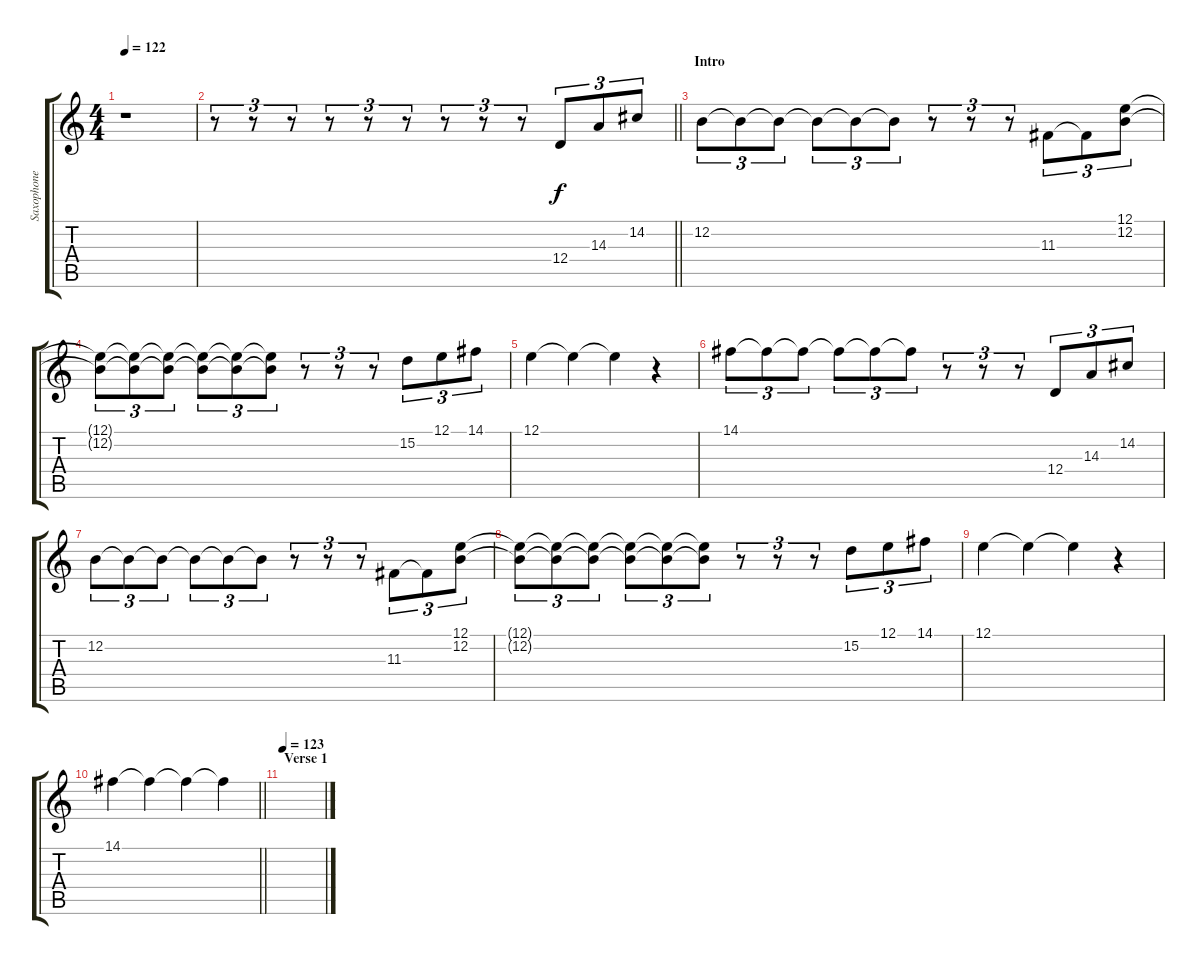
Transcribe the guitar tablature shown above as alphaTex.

\track ("Saxophone" "Saxophone") {instrument tenorsax}
\staff {score tabs}
\tuning (E4 B3 G3 D3 A2 E2) {hide}
\ts (4 4)
\tempo 122
\clef g2
\ks c
r.1{dy f instrument tenorsax} |
\barLineRight lightlight
r.8{tu (3 2)} r.8{tu (3 2)} r.8{tu (3 2)} r.8{tu (3 2)} r.8{tu (3 2)} r.8{tu (3 2)} r.8{tu (3 2)} r.8{tu (3 2)} r.8{tu (3 2)} 12.4.8{tu (3 2)} 14.3.8{tu (3 2)} 14.2.8{tu (3 2)} |
\section ("" "Intro")
12.2.8{tu (3 2)} 12.2{t}.8{tu (3 2)} 12.2{t}.8{tu (3 2)} 12.2{t}.8{tu (3 2)} 12.2{t}.8{tu (3 2)} 12.2{t}.8{tu (3 2)} r.8{tu (3 2)} r.8{tu (3 2)} r.8{tu (3 2)} 11.3.8{tu (3 2)} 11.3{t}.8{tu (3 2)} (12.1 12.2).8{tu (3 2)} |
(12.1{t} 12.2{t}).8{tu (3 2)} (12.1{t} 12.2{t}).8{tu (3 2)} (12.1{t} 12.2{t}).8{tu (3 2)} (12.1{t} 12.2{t}).8{tu (3 2)} (12.1{t} 12.2{t}).8{tu (3 2)} (12.1{t} 12.2{t}).8{tu (3 2)} r.8{tu (3 2)} r.8{tu (3 2)} r.8{tu (3 2)} 15.2.8{tu (3 2)} 12.1.8{tu (3 2)} 14.1.8{tu (3 2)} |
12.1.4 12.1{t}.4 12.1{t}.4 r.4 |
14.1.8{tu (3 2)} 14.1{t}.8{tu (3 2)} 14.1{t}.8{tu (3 2)} 14.1{t}.8{tu (3 2)} 14.1{t}.8{tu (3 2)} 14.1{t}.8{tu (3 2)} r.8{tu (3 2)} r.8{tu (3 2)} r.8{tu (3 2)} 12.4.8{tu (3 2)} 14.3.8{tu (3 2)} 14.2.8{tu (3 2)} |
12.2.8{tu (3 2)} 12.2{t}.8{tu (3 2)} 12.2{t}.8{tu (3 2)} 12.2{t}.8{tu (3 2)} 12.2{t}.8{tu (3 2)} 12.2{t}.8{tu (3 2)} r.8{tu (3 2)} r.8{tu (3 2)} r.8{tu (3 2)} 11.3.8{tu (3 2)} 11.3{t}.8{tu (3 2)} (12.1 12.2).8{tu (3 2)} |
(12.1{t} 12.2{t}).8{tu (3 2)} (12.1{t} 12.2{t}).8{tu (3 2)} (12.1{t} 12.2{t}).8{tu (3 2)} (12.1{t} 12.2{t}).8{tu (3 2)} (12.1{t} 12.2{t}).8{tu (3 2)} (12.1{t} 12.2{t}).8{tu (3 2)} r.8{tu (3 2)} r.8{tu (3 2)} r.8{tu (3 2)} 15.2.8{tu (3 2)} 12.1.8{tu (3 2)} 14.1.8{tu (3 2)} |
12.1.4 12.1{t}.4 12.1{t}.4 r.4 |
\barLineRight lightlight
14.1.4 14.1{t}.4 14.1{t}.4 14.1{t}.4 |
\section ("" "Verse 1")
\tempo 123
